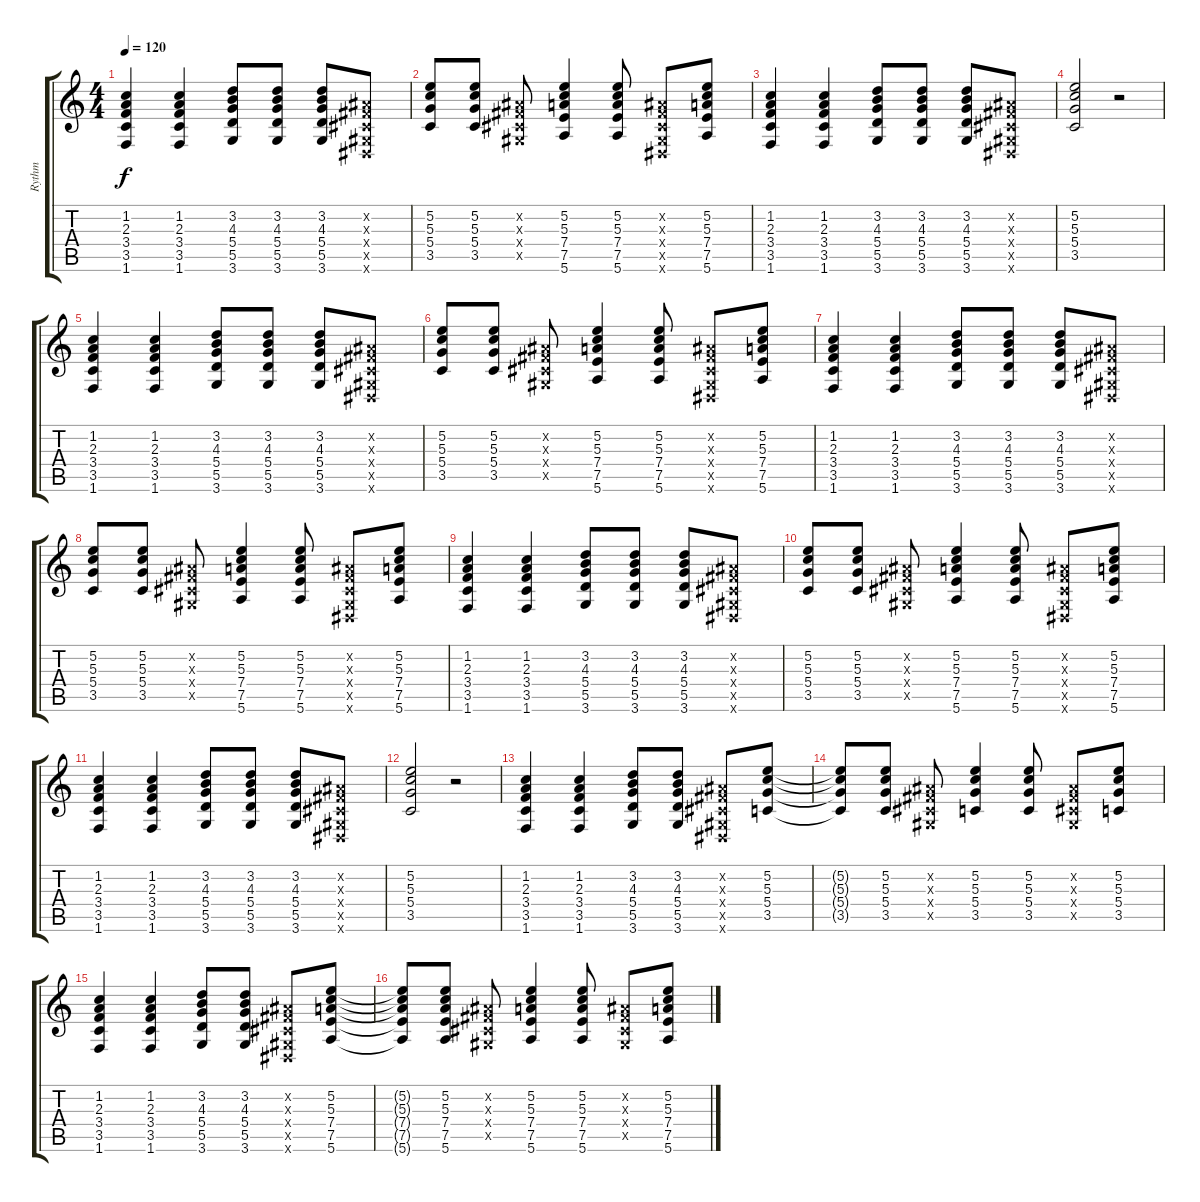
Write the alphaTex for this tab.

\track ("Rythm" "Rythm") {instrument acousticguitarsteel}
\staff {score tabs}
\tuning (E4 B3 G3 D3 A2 E2) {hide}
\ts (4 4)
\tempo 120
\clef g2
\ks c
(1.2 2.3 3.4 3.5 1.6).4{dy f} (1.2 2.3 3.4 3.5 1.6).4 (3.2 4.3 5.4 5.5 3.6).8 (3.2 4.3 5.4 5.5 3.6).8 (3.2 4.3 5.4 5.5 3.6).8 (-1.2{x} -1.3{x} -1.4{x} -1.5{x} -1.6{x}).8 |
(5.2 5.3 5.4 3.5).8 (5.2 5.3 5.4 3.5).8 (-1.2{x} -1.3{x} -1.4{x} -1.5{x}).8 (5.2 5.3 7.4 7.5 5.6).4 (5.2 5.3 7.4 7.5 5.6).8 (-1.2{x} -1.3{x} -1.4{x} -1.5{x} -1.6{x}).8 (5.2 5.3 7.4 7.5 5.6).8 |
(1.2 2.3 3.4 3.5 1.6).4 (1.2 2.3 3.4 3.5 1.6).4 (3.2 4.3 5.4 5.5 3.6).8 (3.2 4.3 5.4 5.5 3.6).8 (3.2 4.3 5.4 5.5 3.6).8 (-1.2{x} -1.3{x} -1.4{x} -1.5{x} -1.6{x}).8 |
(5.2 5.3 5.4 3.5).2 r.2 |
(1.2 2.3 3.4 3.5 1.6).4 (1.2 2.3 3.4 3.5 1.6).4 (3.2 4.3 5.4 5.5 3.6).8 (3.2 4.3 5.4 5.5 3.6).8 (3.2 4.3 5.4 5.5 3.6).8 (-1.2{x} -1.3{x} -1.4{x} -1.5{x} -1.6{x}).8 |
(5.2 5.3 5.4 3.5).8 (5.2 5.3 5.4 3.5).8 (-1.2{x} -1.3{x} -1.4{x} -1.5{x}).8 (5.2 5.3 7.4 7.5 5.6).4 (5.2 5.3 7.4 7.5 5.6).8 (-1.2{x} -1.3{x} -1.4{x} -1.5{x} -1.6{x}).8 (5.2 5.3 7.4 7.5 5.6).8 |
(1.2 2.3 3.4 3.5 1.6).4 (1.2 2.3 3.4 3.5 1.6).4 (3.2 4.3 5.4 5.5 3.6).8 (3.2 4.3 5.4 5.5 3.6).8 (3.2 4.3 5.4 5.5 3.6).8 (-1.2{x} -1.3{x} -1.4{x} -1.5{x} -1.6{x}).8 |
(5.2 5.3 5.4 3.5).8 (5.2 5.3 5.4 3.5).8 (-1.2{x} -1.3{x} -1.4{x} -1.5{x}).8 (5.2 5.3 7.4 7.5 5.6).4 (5.2 5.3 7.4 7.5 5.6).8 (-1.2{x} -1.3{x} -1.4{x} -1.5{x} -1.6{x}).8 (5.2 5.3 7.4 7.5 5.6).8 |
(1.2 2.3 3.4 3.5 1.6).4 (1.2 2.3 3.4 3.5 1.6).4 (3.2 4.3 5.4 5.5 3.6).8 (3.2 4.3 5.4 5.5 3.6).8 (3.2 4.3 5.4 5.5 3.6).8 (-1.2{x} -1.3{x} -1.4{x} -1.5{x} -1.6{x}).8 |
(5.2 5.3 5.4 3.5).8 (5.2 5.3 5.4 3.5).8 (-1.2{x} -1.3{x} -1.4{x} -1.5{x}).8 (5.2 5.3 7.4 7.5 5.6).4 (5.2 5.3 7.4 7.5 5.6).8 (-1.2{x} -1.3{x} -1.4{x} -1.5{x} -1.6{x}).8 (5.2 5.3 7.4 7.5 5.6).8 |
(1.2 2.3 3.4 3.5 1.6).4 (1.2 2.3 3.4 3.5 1.6).4 (3.2 4.3 5.4 5.5 3.6).8 (3.2 4.3 5.4 5.5 3.6).8 (3.2 4.3 5.4 5.5 3.6).8 (-1.2{x} -1.3{x} -1.4{x} -1.5{x} -1.6{x}).8 |
(5.2 5.3 5.4 3.5).2 r.2 |
(1.2 2.3 3.4 3.5 1.6).4 (1.2 2.3 3.4 3.5 1.6).4 (3.2 4.3 5.4 5.5 3.6).8 (3.2 4.3 5.4 5.5 3.6).8 (-1.2{x} -1.3{x} -1.4{x} -1.5{x} -1.6{x}).8 (5.2 5.3 5.4 3.5).8 |
(5.2{t} 5.3{t} 5.4{t} 3.5{t}).8 (5.2 5.3 5.4 3.5).8 (-1.2{x} -1.3{x} -1.4{x} -1.5{x}).8 (5.2 5.3 5.4 3.5).4 (5.2 5.3 5.4 3.5).8 (-1.2{x} -1.3{x} -1.4{x} -1.5{x}).8 (5.2 5.3 5.4 3.5).8 |
(1.2 2.3 3.4 3.5 1.6).4 (1.2 2.3 3.4 3.5 1.6).4 (3.2 4.3 5.4 5.5 3.6).8 (3.2 4.3 5.4 5.5 3.6).8 (-1.2{x} -1.3{x} -1.4{x} -1.5{x} -1.6{x}).8 (5.2 5.3 7.4 7.5 5.6).8 |
(5.2{t} 5.3{t} 7.4{t} 7.5{t} 5.6{t}).8 (5.2 5.3 7.4 7.5 5.6).8 (-1.2{x} -1.3{x} -1.4{x} -1.5{x}).8 (5.2 5.3 7.4 7.5 5.6).4 (5.2 5.3 7.4 7.5 5.6).8 (-1.2{x} -1.3{x} -1.4{x} -1.5{x}).8 (5.2 5.3 7.4 7.5 5.6).8
